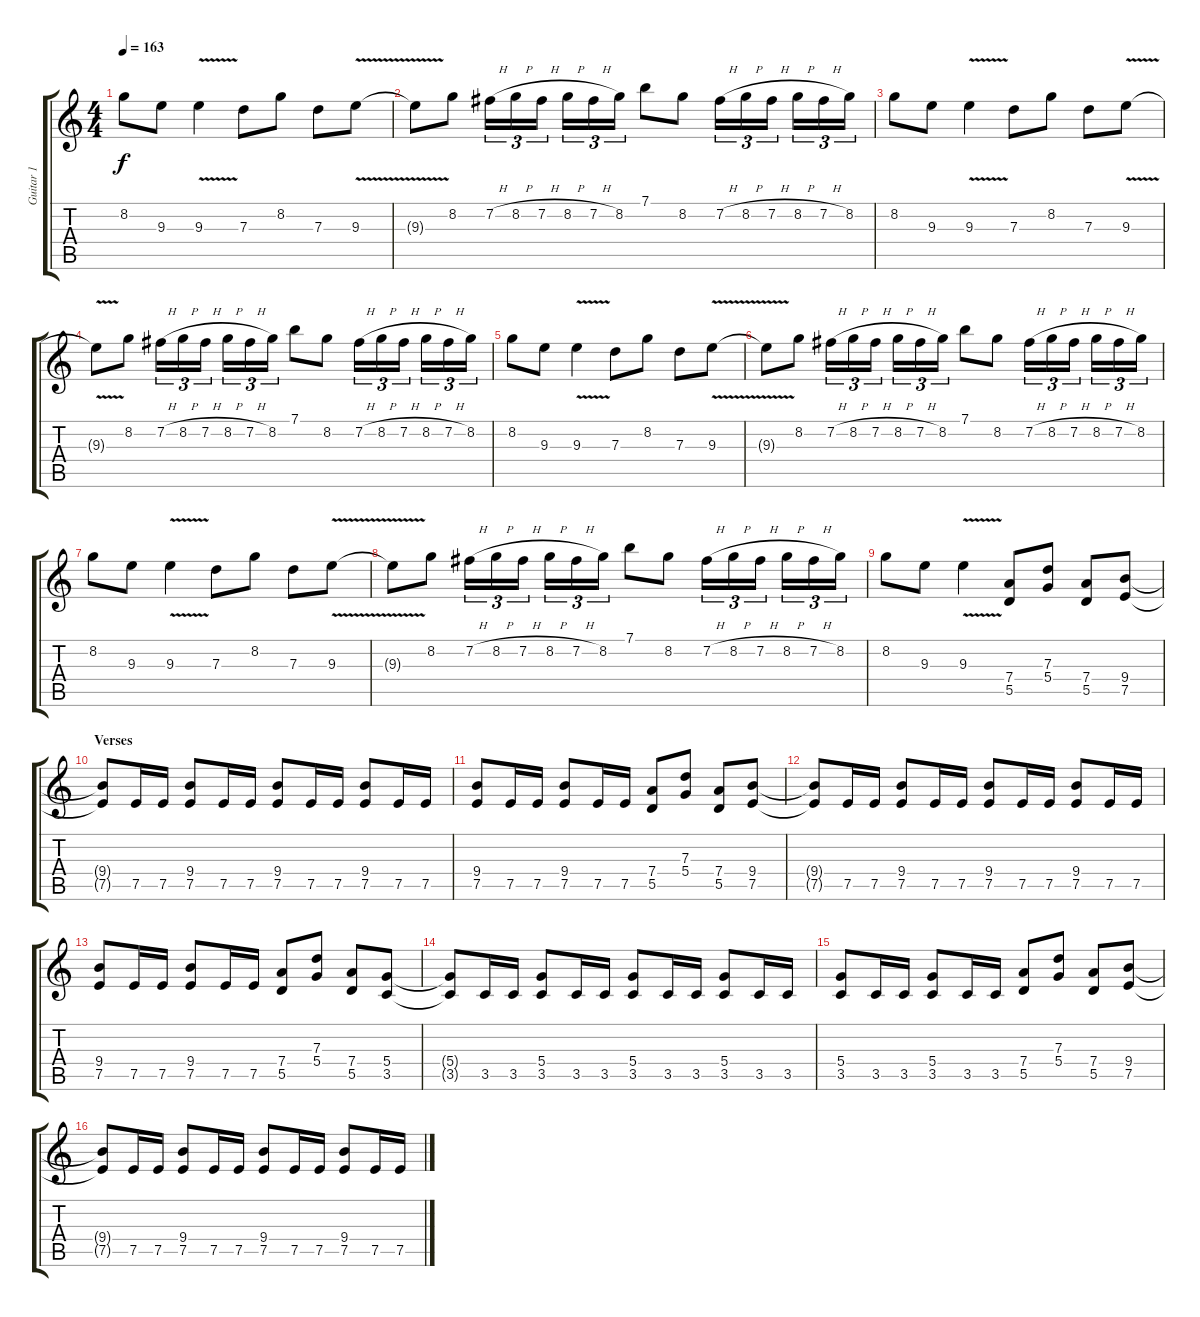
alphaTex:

\track ("Guitar 1" "Guitar 1") {instrument overdrivenguitar}
\staff {score tabs}
\tuning (E4 B3 G3 D3 A2 E2) {hide}
\ts (4 4)
\tempo 163
\clef g2
\ks c
8.2.8{dy f} 9.3.8 9.3{v}.4 7.3.8 8.2.8 7.3.8 9.3{v}.8 |
9.3{t}.8 8.2.8 7.2{h}.16{tu (3 2)} 8.2{h}.16{tu (3 2)} 7.2{h}.16{tu (3 2) beam splitsecondary} 8.2{h}.16{tu (3 2)} 7.2{h}.16{tu (3 2)} 8.2.16{tu (3 2)} 7.1.8 8.2.8 7.2{h}.16{tu (3 2)} 8.2{h}.16{tu (3 2)} 7.2{h}.16{tu (3 2) beam splitsecondary} 8.2{h}.16{tu (3 2)} 7.2{h}.16{tu (3 2)} 8.2.16{tu (3 2)} |
8.2.8 9.3.8 9.3{v}.4 7.3.8 8.2.8 7.3.8 9.3{v}.8 |
9.3{t}.8 8.2.8 7.2{h}.16{tu (3 2)} 8.2{h}.16{tu (3 2)} 7.2{h}.16{tu (3 2) beam splitsecondary} 8.2{h}.16{tu (3 2)} 7.2{h}.16{tu (3 2)} 8.2.16{tu (3 2)} 7.1.8 8.2.8 7.2{h}.16{tu (3 2)} 8.2{h}.16{tu (3 2)} 7.2{h}.16{tu (3 2) beam splitsecondary} 8.2{h}.16{tu (3 2)} 7.2{h}.16{tu (3 2)} 8.2.16{tu (3 2)} |
8.2.8 9.3.8 9.3{v}.4 7.3.8 8.2.8 7.3.8 9.3{v}.8 |
9.3{t}.8 8.2.8 7.2{h}.16{tu (3 2)} 8.2{h}.16{tu (3 2)} 7.2{h}.16{tu (3 2) beam splitsecondary} 8.2{h}.16{tu (3 2)} 7.2{h}.16{tu (3 2)} 8.2.16{tu (3 2)} 7.1.8 8.2.8 7.2{h}.16{tu (3 2)} 8.2{h}.16{tu (3 2)} 7.2{h}.16{tu (3 2) beam splitsecondary} 8.2{h}.16{tu (3 2)} 7.2{h}.16{tu (3 2)} 8.2.16{tu (3 2)} |
8.2.8 9.3.8 9.3{v}.4 7.3.8 8.2.8 7.3.8 9.3{v}.8 |
9.3{t}.8 8.2.8 7.2{h}.16{tu (3 2)} 8.2{h}.16{tu (3 2)} 7.2{h}.16{tu (3 2) beam splitsecondary} 8.2{h}.16{tu (3 2)} 7.2{h}.16{tu (3 2)} 8.2.16{tu (3 2)} 7.1.8 8.2.8 7.2{h}.16{tu (3 2)} 8.2{h}.16{tu (3 2)} 7.2{h}.16{tu (3 2) beam splitsecondary} 8.2{h}.16{tu (3 2)} 7.2{h}.16{tu (3 2)} 8.2.16{tu (3 2)} |
8.2.8 9.3.8 9.3{v}.4 (7.4 5.5).8 (7.3 5.4).8 (7.4 5.5).8 (9.4 7.5).8 |
\section ("" "Verses")
(9.4{t} 7.5{t}).8 7.5.16 7.5.16 (9.4 7.5).8 7.5.16 7.5.16 (9.4 7.5).8 7.5.16 7.5.16 (9.4 7.5).8 7.5.16 7.5.16 |
(9.4 7.5).8 7.5.16 7.5.16 (9.4 7.5).8 7.5.16 7.5.16 (7.4 5.5).8 (7.3 5.4).8 (7.4 5.5).8 (9.4 7.5).8 |
(9.4{t} 7.5{t}).8 7.5.16 7.5.16 (9.4 7.5).8 7.5.16 7.5.16 (9.4 7.5).8 7.5.16 7.5.16 (9.4 7.5).8 7.5.16 7.5.16 |
(9.4 7.5).8 7.5.16 7.5.16 (9.4 7.5).8 7.5.16 7.5.16 (7.4 5.5).8 (7.3 5.4).8 (7.4 5.5).8 (5.4 3.5).8 |
(5.4{t} 3.5{t}).8 3.5.16 3.5.16 (5.4 3.5).8 3.5.16 3.5.16 (5.4 3.5).8 3.5.16 3.5.16 (5.4 3.5).8 3.5.16 3.5.16 |
(5.4 3.5).8 3.5.16 3.5.16 (5.4 3.5).8 3.5.16 3.5.16 (7.4 5.5).8 (7.3 5.4).8 (7.4 5.5).8 (9.4 7.5).8 |
(9.4{t} 7.5{t}).8 7.5.16 7.5.16 (9.4 7.5).8 7.5.16 7.5.16 (9.4 7.5).8 7.5.16 7.5.16 (9.4 7.5).8 7.5.16 7.5.16
